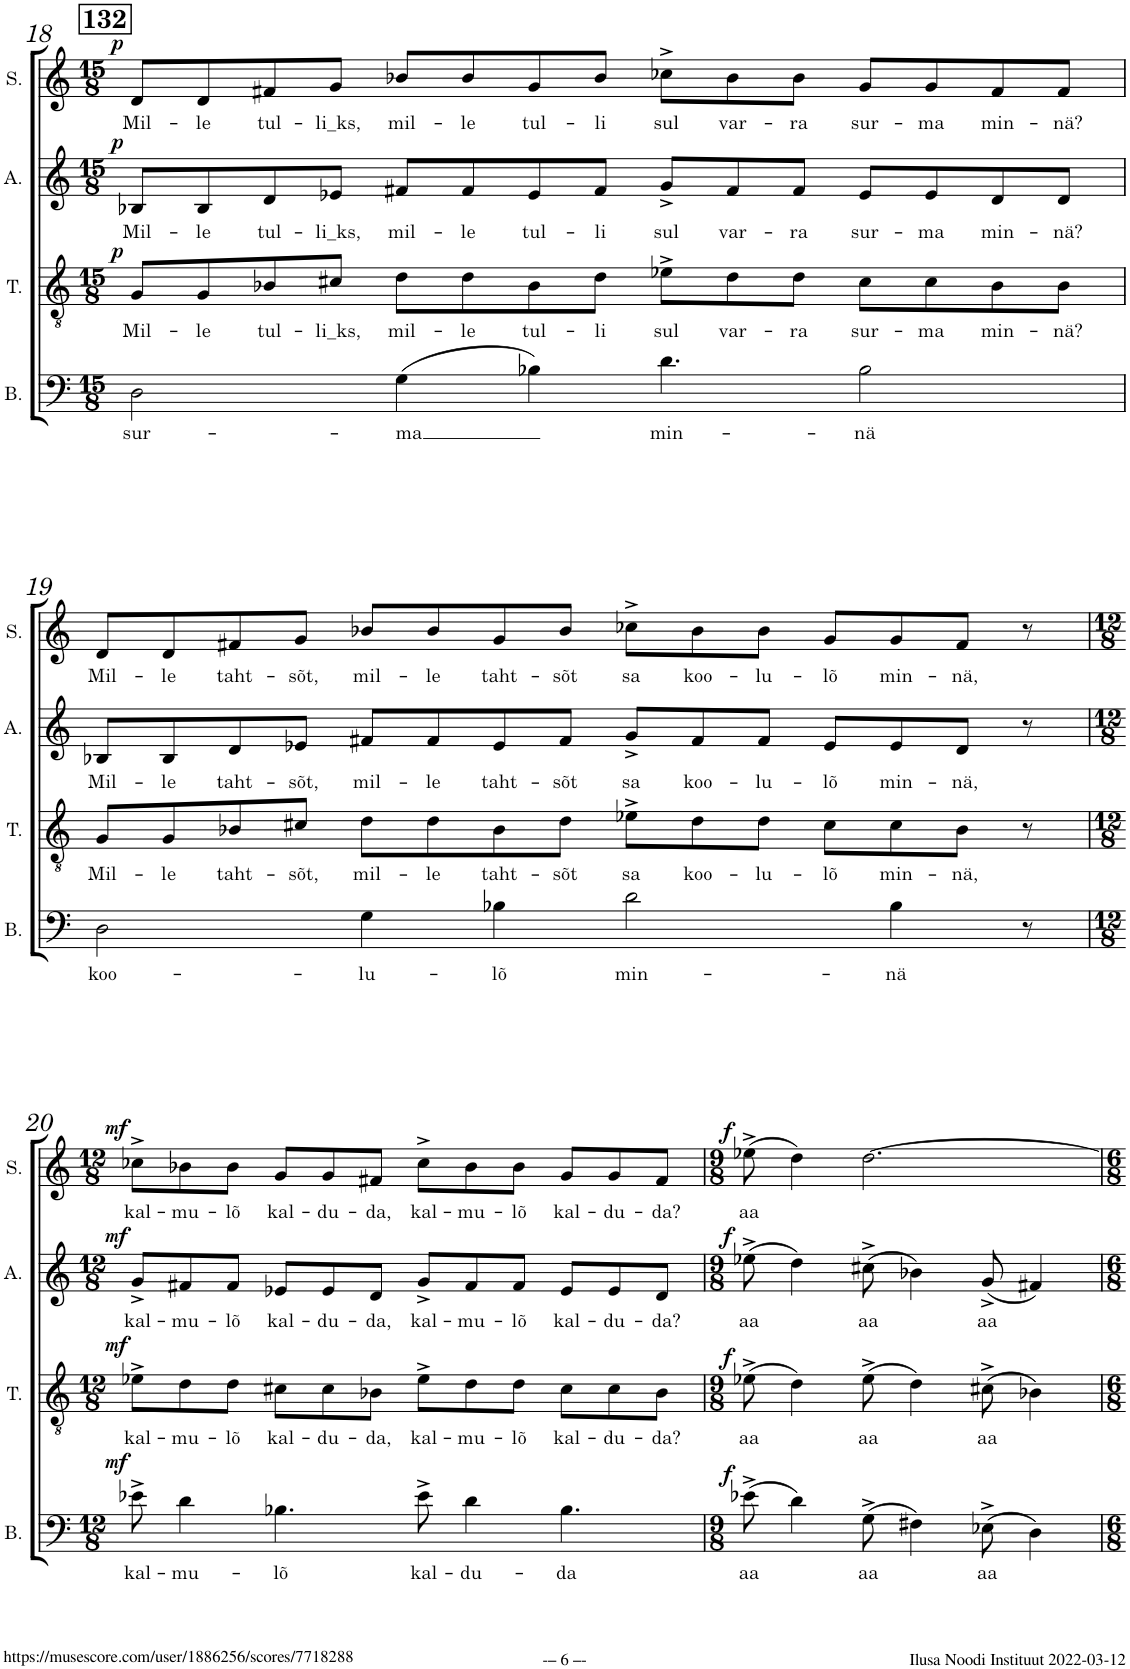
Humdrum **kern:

**kern	**text	**dynam	**kern	**text	**dynam	**kern	**text	**dynam	**kern	**text	**dynam
*part4	*part4	*part4	*part3	*part3	*part3	*part2	*part2	*part2	*part1	*part1	*part1
*staff4	*staff4	*staff4	*staff3	*staff3	*staff3	*staff2	*staff2	*staff2	*staff1	*staff1	*staff1
*I"B.	*	*	*I"T.	*	*	*I"A.	*	*	*I"S.	*	*
*I'B.	*	*	*I'T.	*	*	*I'A.	*	*	*I'S.	*	*
!!LO:PB:g=z
*clefF4	*	*	*clefGv2	*	*	*clefG2	*	*	*clefG2	*	*
*k[]	*	*	*k[]	*	*	*k[]	*	*	*k[]	*	*
*M15/8	*	*	*M15/8	*	*	*M15/8	*	*	*M15/8	*	*
!!LO:REH:place=s1:a:B:cj:fs=14:t=132
=18	=18	=18	=18	=18	=18	=18	=18	=18	=18	=18	=18
!	!LO:LY:b	!	!	!LO:LY:b	!LO:DY:a	!	!LO:LY:b	!LO:DY:a	!	!LO:LY:b	!LO:DY:a
2D\	sur-	.	8G/L	Mil-	p	8B-X/L	Mil-	p	8d/L	Mil-	p
!	!	!	!	!LO:LY:b	!	!	!LO:LY:b	!	!	!LO:LY:b	!
.	.	.	8G/	-le	.	8B-/	-le	.	8d/	-le	.
!	!	!	!	!LO:LY:b	!	!	!LO:LY:b	!	!	!LO:LY:b	!
.	.	.	8B-X/	tul-	.	8d/	tul-	.	8f#X/	tul-	.
!	!	!	!	!LO:LY:b	!	!	!LO:LY:b	!	!	!LO:LY:b	!
.	.	.	8c#X/J	-li_ks,	.	8e-X/J	-li_ks,	.	8g/J	-li_ks,	.
!	!LO:LY:b	!	!	!LO:LY:b	!	!	!LO:LY:b	!	!	!LO:LY:b	!
(4G\	-ma	.	8d\L	mil-	.	8f#X/L	mil-	.	8b-X/L	mil-	.
!	!	!	!	!LO:LY:b	!	!	!LO:LY:b	!	!	!LO:LY:b	!
.	.	.	8d\	-le	.	8f#/	-le	.	8b-/	-le	.
!	!	!	!	!LO:LY:b	!	!	!LO:LY:b	!	!	!LO:LY:b	!
4B-X\)	.	.	8B-\	tul-	.	8e-/	tul-	.	8g/	tul-	.
!	!	!	!	!LO:LY:b	!	!	!LO:LY:b	!	!	!LO:LY:b	!
.	.	.	8d\J	-li	.	8f#/J	-li	.	8b-/J	-li	.
!	!LO:LY:b	!	!	!LO:LY:b	!	!	!LO:LY:b	!	!	!LO:LY:b	!
4.d\	min-	.	8e-X^\L	sul	.	8g^/L	sul	.	8cc-X^\L	sul	.
!	!	!	!	!LO:LY:b	!	!	!LO:LY:b	!	!	!LO:LY:b	!
.	.	.	8d\	var-	.	8f#/	var-	.	8b-\	var-	.
!	!	!	!	!LO:LY:b	!	!	!LO:LY:b	!	!	!LO:LY:b	!
.	.	.	8d\J	-ra	.	8f#/J	-ra	.	8b-\J	-ra	.
!	!LO:LY:b	!	!	!LO:LY:b	!	!	!LO:LY:b	!	!	!LO:LY:b	!
2B-\	-nä	.	8c#\L	sur-	.	8e-/L	sur-	.	8g/L	sur-	.
!	!	!	!	!LO:LY:b	!	!	!LO:LY:b	!	!	!LO:LY:b	!
.	.	.	8c#\	-ma	.	8e-/	-ma	.	8g/	-ma	.
!	!	!	!	!LO:LY:b	!	!	!LO:LY:b	!	!	!LO:LY:b	!
.	.	.	8B-\	min-	.	8d/	min-	.	8f#/	min-	.
!	!	!	!	!LO:LY:b	!	!	!LO:LY:b	!	!	!LO:LY:b	!
.	.	.	8B-\J	-nä?	.	8d/J	-nä?	.	8f#/J	-nä?	.
!!LO:LB:g=z
=19	=19	=19	=19	=19	=19	=19	=19	=19	=19	=19	=19
!	!LO:LY:b	!	!	!LO:LY:b	!	!	!LO:LY:b	!	!	!LO:LY:b	!
2D\	koo-	.	8G/L	Mil-	.	8B-X/L	Mil-	.	8d/L	Mil-	.
!	!	!	!	!LO:LY:b	!	!	!LO:LY:b	!	!	!LO:LY:b	!
.	.	.	8G/	-le	.	8B-/	-le	.	8d/	-le	.
!	!	!	!	!LO:LY:b	!	!	!LO:LY:b	!	!	!LO:LY:b	!
.	.	.	8B-X/	taht-	.	8d/	taht-	.	8f#X/	taht-	.
!	!	!	!	!LO:LY:b	!	!	!LO:LY:b	!	!	!LO:LY:b	!
.	.	.	8c#X/J	-sõt,	.	8e-X/J	-sõt,	.	8g/J	-sõt,	.
!	!LO:LY:b	!	!	!LO:LY:b	!	!	!LO:LY:b	!	!	!LO:LY:b	!
4G\	-lu-	.	8d\L	mil-	.	8f#X/L	mil-	.	8b-X/L	mil-	.
!	!	!	!	!LO:LY:b	!	!	!LO:LY:b	!	!	!LO:LY:b	!
.	.	.	8d\	-le	.	8f#/	-le	.	8b-/	-le	.
!	!LO:LY:b	!	!	!LO:LY:b	!	!	!LO:LY:b	!	!	!LO:LY:b	!
4B-X\	-lõ	.	8B-\	taht-	.	8e-/	taht-	.	8g/	taht-	.
!	!	!	!	!LO:LY:b	!	!	!LO:LY:b	!	!	!LO:LY:b	!
.	.	.	8d\J	-sõt	.	8f#/J	-sõt	.	8b-/J	-sõt	.
!	!LO:LY:b	!	!	!LO:LY:b	!	!	!LO:LY:b	!	!	!LO:LY:b	!
2d\	min-	.	8e-X^\L	sa	.	8g^/L	sa	.	8cc-X^\L	sa	.
!	!	!	!	!LO:LY:b	!	!	!LO:LY:b	!	!	!LO:LY:b	!
.	.	.	8d\	koo-	.	8f#/	koo-	.	8b-\	koo-	.
!	!	!	!	!LO:LY:b	!	!	!LO:LY:b	!	!	!LO:LY:b	!
.	.	.	8d\J	-lu-	.	8f#/J	-lu-	.	8b-\J	-lu-	.
!	!	!	!	!LO:LY:b	!	!	!LO:LY:b	!	!	!LO:LY:b	!
.	.	.	8c#\L	-lõ	.	8e-/L	-lõ	.	8g/L	-lõ	.
!	!LO:LY:b	!	!	!LO:LY:b	!	!	!LO:LY:b	!	!	!LO:LY:b	!
4B-\	-nä	.	8c#\	min-	.	8e-/	min-	.	8g/	min-	.
!	!	!	!	!LO:LY:b	!	!	!LO:LY:b	!	!	!LO:LY:b	!
.	.	.	8B-\J	-nä,	.	8d/J	-nä,	.	8f#/J	-nä,	.
8r	.	.	8r	.	.	8r	.	.	8r	.	.
!!LO:LB:g=z
=20	=20	=20	=20	=20	=20	=20	=20	=20	=20	=20	=20
*M12/8	*	*	*M12/8	*	*	*M12/8	*	*	*M12/8	*	*
!	!LO:LY:b	!LO:DY:a	!	!LO:LY:b	!LO:DY:a	!	!LO:LY:b	!LO:DY:a	!	!LO:LY:b	!LO:DY:a
8e-X^\	kal-	mf	8e-X^\L	kal-	mf	8g^/L	kal-	mf	8cc-X^\L	kal-	mf
!	!LO:LY:b	!	!	!LO:LY:b	!	!	!LO:LY:b	!	!	!LO:LY:b	!
4d\	-mu-	.	8d\	-mu-	.	8f#X/	-mu-	.	8b-X\	-mu-	.
!	!	!	!	!LO:LY:b	!	!	!LO:LY:b	!	!	!LO:LY:b	!
.	.	.	8d\J	-lõ	.	8f#/J	-lõ	.	8b-\J	-lõ	.
!	!LO:LY:b	!	!	!LO:LY:b	!	!	!LO:LY:b	!	!	!LO:LY:b	!
4.B-X\	-lõ	.	8c#X\L	kal-	.	8e-X/L	kal-	.	8g/L	kal-	.
!	!	!	!	!LO:LY:b	!	!	!LO:LY:b	!	!	!LO:LY:b	!
.	.	.	8c#\	-du-	.	8e-/	-du-	.	8g/	-du-	.
!	!	!	!	!LO:LY:b	!	!	!LO:LY:b	!	!	!LO:LY:b	!
.	.	.	8B-X\J	-da,	.	8d/J	-da,	.	8f#X/J	-da,	.
!	!LO:LY:b	!	!	!LO:LY:b	!	!	!LO:LY:b	!	!	!LO:LY:b	!
8e-^\	kal-	.	8e-^\L	kal-	.	8g^/L	kal-	.	8cc-^\L	kal-	.
!	!LO:LY:b	!	!	!LO:LY:b	!	!	!LO:LY:b	!	!	!LO:LY:b	!
4d\	-du-	.	8d\	-mu-	.	8f#/	-mu-	.	8b-\	-mu-	.
!	!	!	!	!LO:LY:b	!	!	!LO:LY:b	!	!	!LO:LY:b	!
.	.	.	8d\J	-lõ	.	8f#/J	-lõ	.	8b-\J	-lõ	.
!	!LO:LY:b	!	!	!LO:LY:b	!	!	!LO:LY:b	!	!	!LO:LY:b	!
4.B-\	-da	.	8c#\L	kal-	.	8e-/L	kal-	.	8g/L	kal-	.
!	!	!	!	!LO:LY:b	!	!	!LO:LY:b	!	!	!LO:LY:b	!
.	.	.	8c#\	-du-	.	8e-/	-du-	.	8g/	-du-	.
!	!	!	!	!LO:LY:b	!	!	!LO:LY:b	!	!	!LO:LY:b	!
.	.	.	8B-\J	-da?	.	8d/J	-da?	.	8f#/J	-da?	.
=21	=21	=21	=21	=21	=21	=21	=21	=21	=21	=21	=21
*M9/8	*	*	*M9/8	*	*	*M9/8	*	*	*M9/8	*	*
!	!LO:LY:b	!LO:DY:a	!	!LO:LY:b	!LO:DY:a	!	!LO:LY:b	!LO:DY:a	!	!LO:LY:b	!LO:DY:a
(8e-X^\	aa	f	(8e-X^\	aa	f	(8ee-X^\	aa	f	(8ee-X^\	aa	f
4d\)	.	.	4d\)	.	.	4dd\)	.	.	4dd\)	.	.
!	!LO:LY:b	!	!	!LO:LY:b	!	!	!LO:LY:b	!	!	!	!
(8G^\	aa	.	(8e-^\	aa	.	(8cc#X^\	aa	.	[2.dd\	.	.
4F#X\)	.	.	4d\)	.	.	4b-X\)	.	.	.	.	.
!	!LO:LY:b	!	!	!LO:LY:b	!	!	!LO:LY:b	!	!	!	!
(8E-X^\	aa	.	(8c#X^\	aa	.	(8g^/	aa	.	.	.	.
4D\)	.	.	4B-X\)	.	.	4f#X/)	.	.	.	.	.
=	=	=	=	=	=	=	=	=	=	=	=
*-	*-	*-	*-	*-	*-	*-	*-	*-	*-	*-	*-
